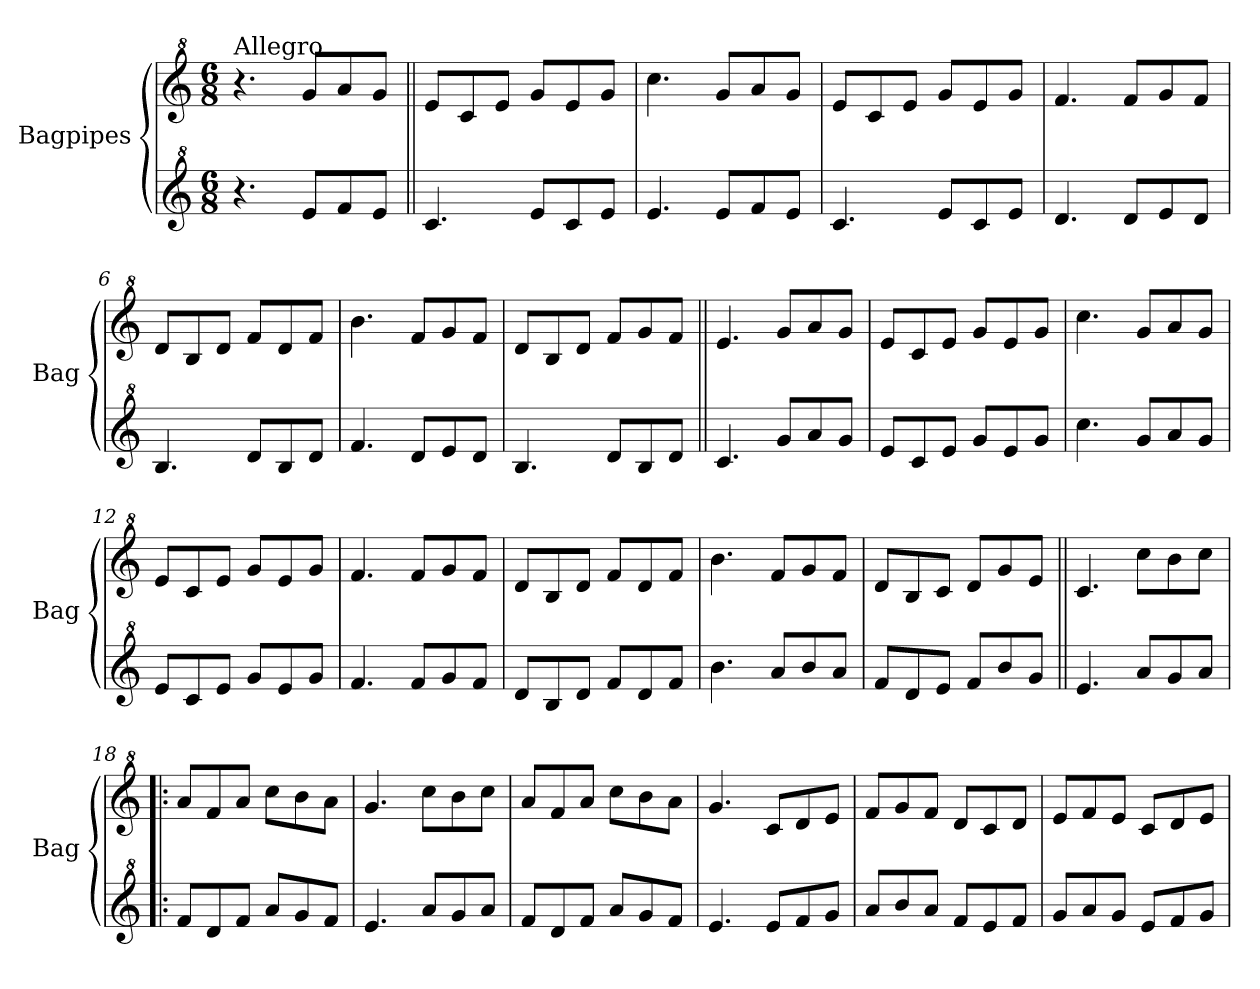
**kern	**kern
*part2	*part1
*staff2	*staff1
*I"Bagpipes	*I"Bagpipes
*I'Bag	*I'Bag
*clefG^2	*clefG^2
*k[]	*k[]
*C:	*C:
*M6/8	*M6/8
=1	=1
!	!LO:TX:a:t=Allegro
4.r	4.r
8ee/L	8gg/L
8ff/	8aa/
8ee/J	8gg/J
=2||	=2||
4.cc/	8ee/L
.	8cc/
.	8ee/J
8ee/L	8gg/L
8cc/	8ee/
8ee/J	8gg/J
=3	=3
4.ee/	4.ccc\
8ee/L	8gg/L
8ff/	8aa/
8ee/J	8gg/J
=4	=4
4.cc/	8ee/L
.	8cc/
.	8ee/J
8ee/L	8gg/L
8cc/	8ee/
8ee/J	8gg/J
=5	=5
4.dd/	4.ff/
8dd/L	8ff/L
8ee/	8gg/
8dd/J	8ff/J
=6	=6
4.b/	8dd/L
.	8b/
.	8dd/J
8dd/L	8ff/L
8b/	8dd/
8dd/J	8ff/J
=7	=7
4.ff/	4.bb\
8dd/L	8ff/L
8ee/	8gg/
8dd/J	8ff/J
!!LO:LB:g=z
=8	=8
4.b/	8dd/L
.	8b/
.	8dd/J
8dd/L	8ff/L
8b/	8gg/
8dd/J	8ff/J
=9||	=9||
4.cc/	4.ee/
8gg/L	8gg/L
8aa/	8aa/
8gg/J	8gg/J
=10	=10
8ee/L	8ee/L
8cc/	8cc/
8ee/J	8ee/J
8gg/L	8gg/L
8ee/	8ee/
8gg/J	8gg/J
=11	=11
4.ccc\	4.ccc\
8gg/L	8gg/L
8aa/	8aa/
8gg/J	8gg/J
=12	=12
8ee/L	8ee/L
8cc/	8cc/
8ee/J	8ee/J
8gg/L	8gg/L
8ee/	8ee/
8gg/J	8gg/J
=13	=13
4.ff/	4.ff/
8ff/L	8ff/L
8gg/	8gg/
8ff/J	8ff/J
=14	=14
8dd/L	8dd/L
8b/	8b/
8dd/J	8dd/J
8ff/L	8ff/L
8dd/	8dd/
8ff/J	8ff/J
!!LO:LB:g=z
=15	=15
4.bb\	4.bb\
8aa/L	8ff/L
8bb/	8gg/
8aa/J	8ff/J
=16	=16
8ff/L	8dd/L
8dd/	8b/
8ee/J	8cc/J
8ff/L	8dd/L
8bb/	8gg/
8gg/J	8ee/J
=17||	=17||
4.ee/	4.cc/
8aa/L	8ccc\L
8gg/	8bb\
8aa/J	8ccc\J
=18!|:	=18!|:
8ff/L	8aa/L
8dd/	8ff/
8ff/J	8aa/J
8aa/L	8ccc\L
8gg/	8bb\
8ff/J	8aa\J
=19	=19
4.ee/	4.gg/
8aa/L	8ccc\L
8gg/	8bb\
8aa/J	8ccc\J
=20	=20
8ff/L	8aa/L
8dd/	8ff/
8ff/J	8aa/J
8aa/L	8ccc\L
8gg/	8bb\
8ff/J	8aa\J
=21	=21
4.ee/	4.gg/
8ee/L	8cc/L
8ff/	8dd/
8gg/J	8ee/J
!!LO:LB:g=z
=22	=22
8aa/L	8ff/L
8bb/	8gg/
8aa/J	8ff/J
8ff/L	8dd/L
8ee/	8cc/
8ff/J	8dd/J
=23	=23
8gg/L	8ee/L
8aa/	8ff/
8gg/J	8ee/J
8ee/L	8cc/L
8ff/	8dd/
8gg/J	8ee/J
=	=
*-	*-
